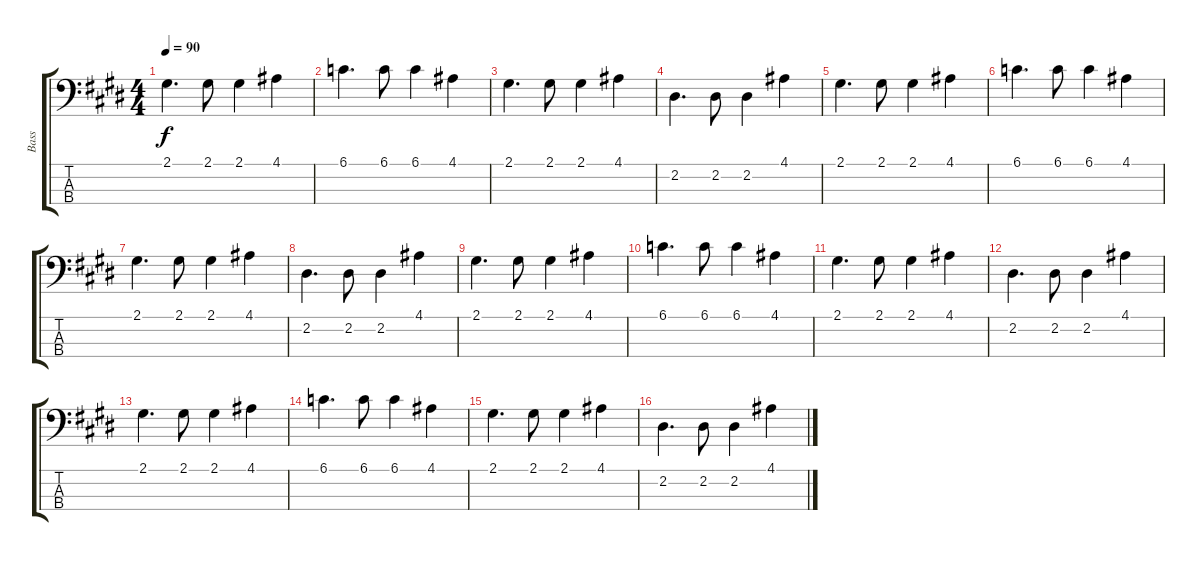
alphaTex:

\track ("Bass" "Bass") {instrument electricbassfinger}
\staff {score tabs}
\tuning (Gb2 Db2 Ab1 Eb1) {hide}
\ts (4 4)
\tempo 90
\clef f4
\ks e
2.1.4{d dy f} 2.1.8 2.1.4 4.1.4 |
6.1.4{d} 6.1.8 6.1.4 4.1.4 |
2.1.4{d} 2.1.8 2.1.4 4.1.4 |
2.2.4{d} 2.2.8 2.2.4 4.1.4 |
2.1.4{d} 2.1.8 2.1.4 4.1.4 |
6.1.4{d} 6.1.8 6.1.4 4.1.4 |
2.1.4{d} 2.1.8 2.1.4 4.1.4 |
2.2.4{d} 2.2.8 2.2.4 4.1.4 |
2.1.4{d} 2.1.8 2.1.4 4.1.4 |
6.1.4{d} 6.1.8 6.1.4 4.1.4 |
2.1.4{d} 2.1.8 2.1.4 4.1.4 |
2.2.4{d} 2.2.8 2.2.4 4.1.4 |
2.1.4{d} 2.1.8 2.1.4 4.1.4 |
6.1.4{d} 6.1.8 6.1.4 4.1.4 |
2.1.4{d} 2.1.8 2.1.4 4.1.4 |
2.2.4{d} 2.2.8 2.2.4 4.1.4
